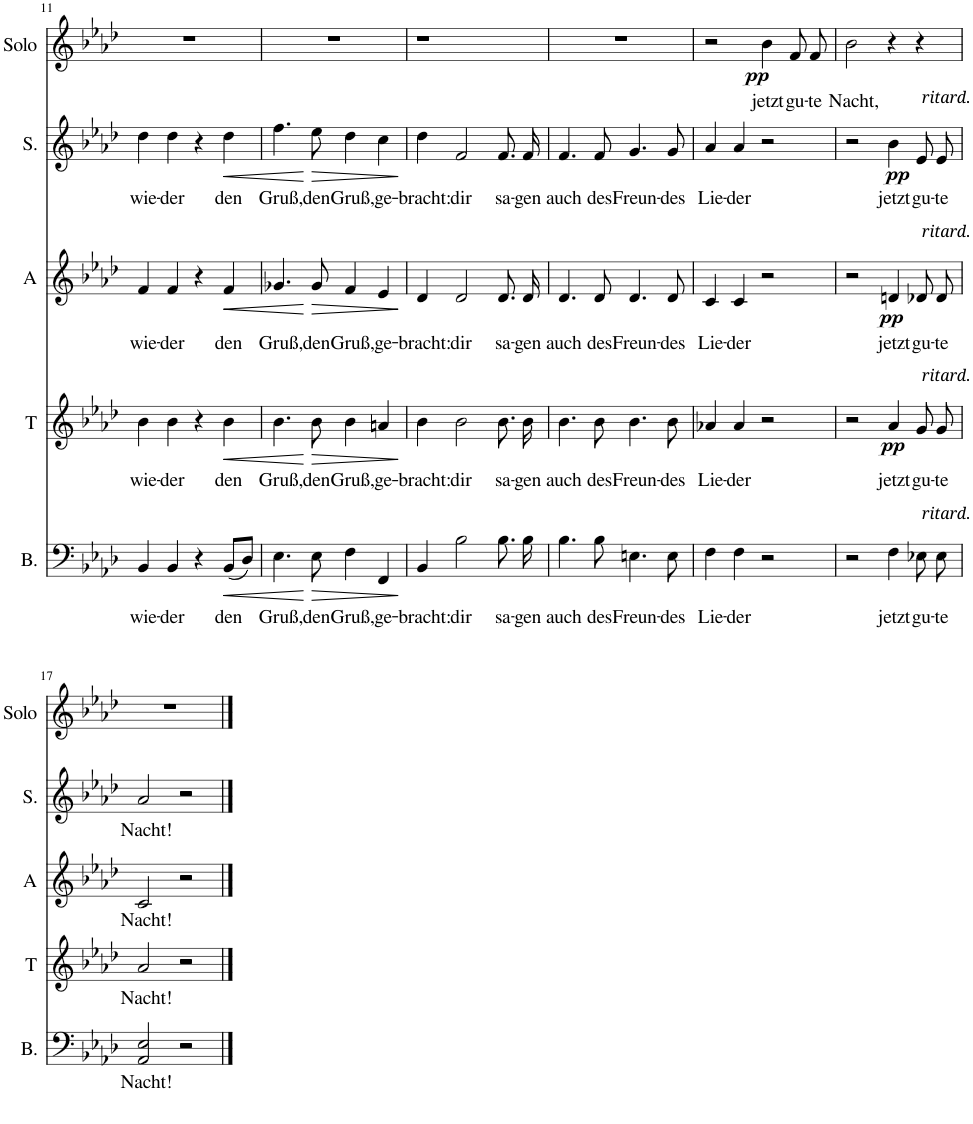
**kern	**text	**dynam	**kern	**text	**dynam	**kern	**text	**dynam	**kern	**text	**dynam	**kern	**text	**dynam
*part5	*part5	*part5	*part4	*part4	*part4	*part3	*part3	*part3	*part2	*part2	*part2	*part1	*part1	*part1
*staff5	*staff5	*staff5	*staff4	*staff4	*staff4	*staff3	*staff3	*staff3	*staff2	*staff2	*staff2	*staff1	*staff1	*staff1
*I"Basse	*	*	*I"T	*	*	*I"A	*	*	*I"Soprano	*	*	*I"Solo	*	*
*I'B.	*	*	*I'T	*	*	*I'A	*	*	*I'S.	*	*	*I'Solo	*	*
!!LO:PB:g=z
*clefF4	*	*	*clefG2	*	*	*clefG2	*	*	*clefG2	*	*	*clefG2	*	*
*k[b-e-a-d-]	*	*	*k[b-e-a-d-]	*	*	*k[b-e-a-d-]	*	*	*k[b-e-a-d-]	*	*	*k[b-e-a-d-]	*	*
*	*	*	*	*	*	*	*	*	*M4/4	*	*	*M4/4	*	*
*	*	*	*	*	*	*	*	*	*met(c)	*	*	*met(c)	*	*
=11	=11	=11	=11	=11	=11	=11	=11	=11	=11	=11	=11	=11	=11	=11
!	!LO:LY:b	!	!	!LO:LY:b	!	!	!LO:LY:b	!	!	!LO:LY:b	!	!	!	!
4BB-/	wie-	.	4b-\	wie-	.	4f/	wie-	.	4dd-\	wie-	.	1r	.	.
!	!LO:LY:b	!	!	!LO:LY:b	!	!	!LO:LY:b	!	!	!LO:LY:b	!	!	!	!
4BB-/	-der	.	4b-\	-der	.	4f/	-der	.	4dd-\	-der	.	.	.	.
4r	.	.	4r	.	.	4r	.	.	4r	.	.	.	.	.
!	!LO:LY:b	!LO:HP:b	!	!LO:LY:b	!LO:HP:b	!	!LO:LY:b	!LO:HP:b	!	!LO:LY:b	!LO:HP:b	!	!	!
(8BB-/L	den	<	4b-\	den	<	4f/	den	<	4dd-\	den	<	.	.	.
8D-/J)	.	.	.	.	.	.	.	.	.	.	.	.	.	.
=12	=12	=12	=12	=12	=12	=12	=12	=12	=12	=12	=12	=12	=12	=12
!	!LO:LY:b	!	!	!LO:LY:b	!	!	!LO:LY:b	!	!	!LO:LY:b	!	!	!	!
4.E-\	Gruß,	.	4.b-\	Gruß,	.	4.g-X/	Gruß,	.	4.ff\	Gruß,	.	1r	.	.
!	!LO:LY:b	!LO:HP:n=1:b	!	!LO:LY:b	!LO:HP:n=1:b	!	!LO:LY:b	!LO:HP:n=1:b	!	!LO:LY:b	!LO:HP:n=1:b	!	!	!
8E-\	den	[ >	8b-\	den	[ >	8g-/	den	[ >	8ee-\	den	[ >	.	.	.
!	!LO:LY:b	!	!	!LO:LY:b	!	!	!LO:LY:b	!	!	!LO:LY:b	!	!	!	!
4F\	Gruß,	.	4b-\	Gruß,	.	4f/	Gruß,	.	4dd-\	Gruß,	.	.	.	.
!	!LO:LY:b	!	!	!LO:LY:b	!	!	!LO:LY:b	!	!	!LO:LY:b	!	!	!	!
4FF/	ge-	.	4an/	ge-	.	4e-/	ge-	.	4cc\	ge-	.	.	.	.
.	.	]	.	.	]	.	.	]	.	.	]	.	.	.
=13	=13	=13	=13	=13	=13	=13	=13	=13	=13	=13	=13	=13	=13	=13
!	!LO:LY:b	!	!	!LO:LY:b	!	!	!LO:LY:b	!	!	!LO:LY:b	!	!	!	!
4BB-/	-bracht:	.	4b-\	-bracht:	.	4d-/	-bracht:	.	4dd-\	-bracht:	.	1r	.	.
!	!LO:LY:b	!	!	!LO:LY:b	!	!	!LO:LY:b	!	!	!LO:LY:b	!	!	!	!
2B-\	dir	.	2b-\	dir	.	2d-/	dir	.	2f/	dir	.	.	.	.
!	!LO:LY:b	!	!	!LO:LY:b	!	!	!LO:LY:b	!	!	!LO:LY:b	!	!	!	!
8.B-\	sa-	.	8.b-\	sa-	.	8.d-/	sa-	.	8.f/L	sa-	.	.	.	.
!	!LO:LY:b	!	!	!LO:LY:b	!	!	!LO:LY:b	!	!	!LO:LY:b	!	!	!	!
16B-\	-gen	.	16b-\	-gen	.	16d-/	-gen	.	16f/Jk	-gen	.	.	.	.
=14	=14	=14	=14	=14	=14	=14	=14	=14	=14	=14	=14	=14	=14	=14
!	!LO:LY:b	!	!	!LO:LY:b	!	!	!LO:LY:b	!	!	!LO:LY:b	!	!	!	!
4.B-\	auch	.	4.b-\	auch	.	4.d-/	auch	.	4.f/	auch	.	1r	.	.
!	!LO:LY:b	!	!	!LO:LY:b	!	!	!LO:LY:b	!	!	!LO:LY:b	!	!	!	!
8B-\	des	.	8b-\	des	.	8d-/	des	.	8f/	des	.	.	.	.
!	!LO:LY:b	!	!	!LO:LY:b	!	!	!LO:LY:b	!	!	!LO:LY:b	!	!	!	!
4.En\	Freun-	.	4.b-\	Freun-	.	4.d-/	Freun-	.	4.g/	Freun-	.	.	.	.
!	!LO:LY:b	!	!	!LO:LY:b	!	!	!LO:LY:b	!	!	!LO:LY:b	!	!	!	!
8E\	-des	.	8b-\	-des	.	8d-/	-des	.	8g/	-des	.	.	.	.
=15	=15	=15	=15	=15	=15	=15	=15	=15	=15	=15	=15	=15	=15	=15
!	!LO:LY:b	!	!	!LO:LY:b	!	!	!LO:LY:b	!	!	!LO:LY:b	!	!	!	!
4F\	Lie-	.	4a-X/	Lie-	.	4c/	Lie-	.	4a-/	Lie-	.	2r	.	.
!	!LO:LY:b	!	!	!LO:LY:b	!	!	!LO:LY:b	!	!	!LO:LY:b	!	!	!	!
4F\	-der	.	4a-/	-der	.	4c/	-der	.	4a-/	-der	.	.	.	.
!	!	!	!	!	!	!	!	!	!	!	!	!	!LO:LY:b	!LO:DY:b
2r	.	.	2r	.	.	2r	.	.	2r	.	.	4b-\	jetzt	pp
!	!	!	!	!	!	!	!	!	!	!	!	!	!LO:LY:b	!
.	.	.	.	.	.	.	.	.	.	.	.	8f/L	gu-	.
!	!	!	!	!	!	!	!	!	!	!	!	!	!LO:LY:b	!
.	.	.	.	.	.	.	.	.	.	.	.	8f/J	-te	.
=16	=16	=16	=16	=16	=16	=16	=16	=16	=16	=16	=16	=16	=16	=16
!	!	!	!	!	!	!	!	!	!	!	!	!	!LO:LY:b	!
2r	.	.	2r	.	.	2r	.	.	2r	.	.	2b-\	Nacht,	.
!	!LO:LY:b	!	!	!LO:LY:b	!LO:DY:b	!	!LO:LY:b	!LO:DY:b	!	!LO:LY:b	!LO:DY:b	!	!	!
4F\	jetzt	.	4a-/	jetzt	pp	4dn/	jetzt	pp	4b-\	jetzt	pp	4r	.	.
!	!	!	!	!	!	!	!	!	!LO:TX:a:i:t=ritard	!	!	!	!	!
!	!	!	!	!	!	!	!	!	!LO:TX:a:t=.	!	!	!	!	!
!	!	!	!	!	!	!LO:TX:a:i:t=ritard	!	!	!	!	!	!	!	!
!	!	!	!	!	!	!LO:TX:a:t=.	!	!	!	!	!	!	!	!
!	!	!	!LO:TX:a:i:t=ritard	!	!	!	!	!	!	!	!	!	!	!
!	!	!	!LO:TX:a:t=.	!	!	!	!	!	!	!	!	!	!	!
!LO:TX:a:i:t=ritard	!	!	!	!	!	!	!	!	!	!	!	!	!	!
!LO:TX:a:t=.	!	!	!	!	!	!	!	!	!	!	!	!	!	!
!	!LO:LY:b	!	!	!LO:LY:b	!	!	!LO:LY:b	!	!	!LO:LY:b	!	!	!	!
8E-X\	gu-	.	8g/	gu-	.	8d-X/	gu-	.	8e-/L	gu-	.	4r	.	.
!	!LO:LY:b	!	!	!LO:LY:b	!	!	!LO:LY:b	!	!	!LO:LY:b	!	!	!	!
8E-\	-te	.	8g/	-te	.	8d-/	-te	.	8e-/J	-te	.	.	.	.
!!LO:LB:g=z
=17	=17	=17	=17	=17	=17	=17	=17	=17	=17	=17	=17	=17	=17	=17
!	!LO:LY:b	!	!	!LO:LY:b	!	!	!LO:LY:b	!	!	!LO:LY:b	!	!	!	!
2AA-/ 2E-/	Nacht!	.	2a-/	Nacht!	.	2c/	Nacht!	.	2a-/	Nacht!	.	1r	.	.
2r	.	.	2r	.	.	2r	.	.	2r	.	.	.	.	.
==	==	==	==	==	==	==	==	==	==	==	==	==	==	==
*-	*-	*-	*-	*-	*-	*-	*-	*-	*-	*-	*-	*-	*-	*-
